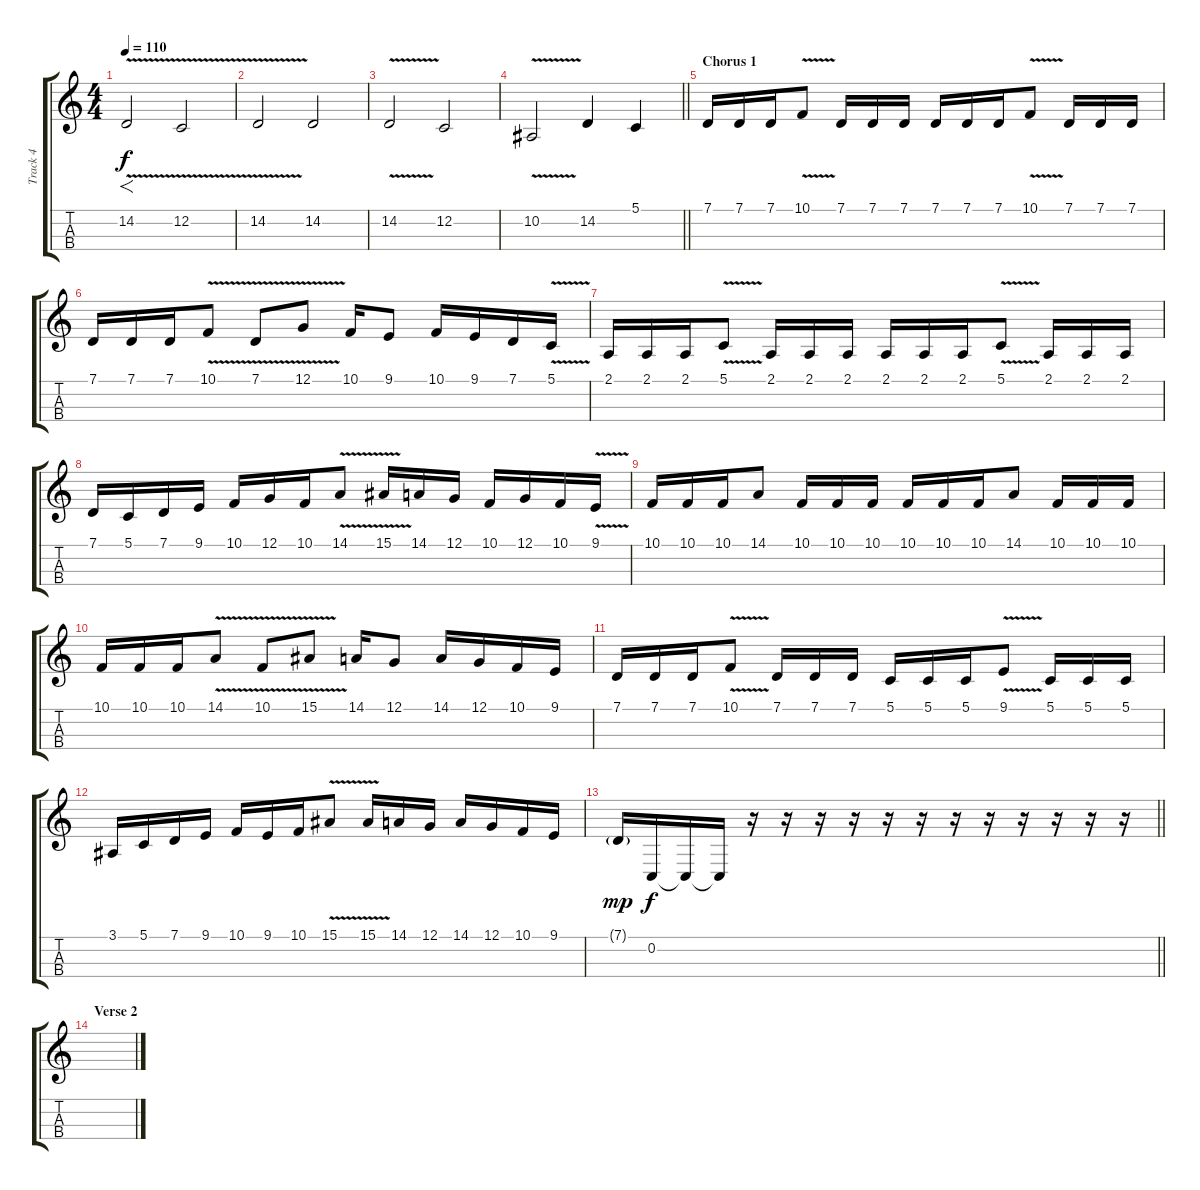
\track ("Track 4" "Track 4") {instrument violin}
\staff {score tabs}
\tuning (G3 C3 G2 C2) {hide}
\ts (4 4)
\tempo 110
\clef g2
\ks c
14.2{v}.2{f dy f volume 15} 12.2{v}.2 |
14.2{v}.2 14.2.2 |
14.2{v}.2 12.2.2 |
\barLineRight lightlight
10.2{v}.2{volume 15} 14.2.4 5.1.4 |
\section ("" "Chorus 1")
7.1.16 7.1.16 7.1.16 10.1{v}.8 7.1.16 7.1.16 7.1.16 7.1.16 7.1.16 7.1.16 10.1{v}.8 7.1.16 7.1.16 7.1.16 |
7.1.16 7.1.16 7.1.16 10.1{v}.8 7.1{v}.8 12.1{v}.8 10.1.16 9.1.8 10.1.16 9.1.16 7.1.16 5.1{v}.16 |
2.1.16 2.1.16 2.1.16 5.1{v}.8 2.1.16 2.1.16 2.1.16 2.1.16 2.1.16 2.1.16 5.1{v}.8 2.1.16 2.1.16 2.1.16 |
7.1.16 5.1.16 7.1.16 9.1.16 10.1.16 12.1.16 10.1.16 14.1{v}.8 15.1{v}.16 14.1.16 12.1.16 10.1.16 12.1.16 10.1.16 9.1{v}.16 |
10.1.16 10.1.16 10.1.16 14.1.8 10.1.16 10.1.16 10.1.16 10.1.16 10.1.16 10.1.16 14.1.8 10.1.16 10.1.16 10.1.16 |
10.1.16 10.1.16 10.1.16 14.1{v}.8 10.1{v}.8 15.1{v}.8 14.1.16 12.1.8 14.1.16 12.1.16 10.1.16 9.1.16 |
7.1.16 7.1.16 7.1.16 10.1{v}.8 7.1.16 7.1.16 7.1.16 5.1.16 5.1.16 5.1.16 9.1{v}.8 5.1.16 5.1.16 5.1.16 |
3.1.16 5.1.16 7.1.16 9.1.16 10.1.16 9.1.16 10.1.16 15.1{v}.8 15.1{v}.16 14.1.16 12.1.16 14.1.16 12.1.16 10.1.16 9.1.16 |
\barLineRight lightlight
7.1{g}.16{dy mp} 0.2.16{dy f} 0.2{t}.16 0.2{t}.16 r.16 r.16 r.16 r.16 r.16 r.16 r.16 r.16 r.16 r.16 r.16 r.16 |
\section ("" "Verse 2")
